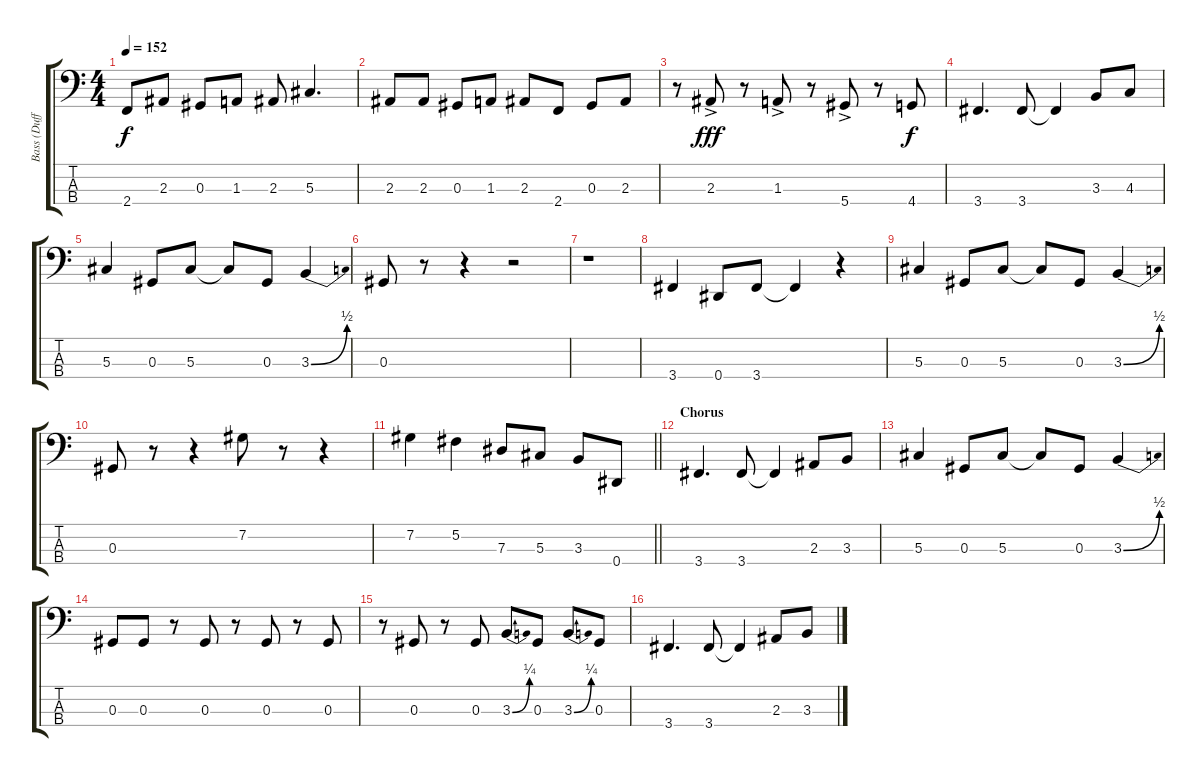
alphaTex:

\track ("Bass (Duff)" "Bass (Duff") {instrument electricbasspick}
\staff {score tabs}
\tuning (Gb2 Db2 Ab1 Eb1) {hide}
\ts (4 4)
\tempo 152
\clef f4
\ks c
2.4.8{dy f} 2.3.8 0.3.8 1.3.8 2.3.8 5.3.4{d} |
2.3.8 2.3.8 0.3.8 1.3.8 2.3.8 2.4.8 0.3.8 2.3.8 |
r.8 2.3{ac}.8{dy fff} r.8 1.3{ac}.8 r.8 5.4{ac}.8 r.8 4.4.8{dy f} |
3.4.4{d} 3.4.8 3.4{t}.4 3.3.8 4.3.8 |
5.3.4 0.3.8 5.3.8 5.3{t}.8 0.3.8 3.3{be (bend 0 0 60 2)}.4 |
0.3.8 r.8 r.4 r.2 |
r.1 |
3.4.4 0.4.8 3.4.8 3.4{t}.4 r.4 |
5.3.4 0.3.8 5.3.8 5.3{t}.8 0.3.8 3.3{be (bend 0 0 60 2)}.4 |
0.3.8 r.8 r.4 7.2.8 r.8 r.4 |
\barLineRight lightlight
7.2.4 5.2.4 7.3.8 5.3.8 3.3.8 0.4.8 |
\section ("" "Chorus")
3.4.4{d} 3.4.8 3.4{t}.4 2.3.8 3.3.8 |
5.3.4 0.3.8 5.3.8 5.3{t}.8 0.3.8 3.3{be (bend 0 0 60 2)}.4 |
0.3.8 0.3.8 r.8 0.3.8 r.8 0.3.8 r.8 0.3.8 |
r.8 0.3.8 r.8 0.3.8 3.3{be (bend 0 0 60 1)}.8 0.3.8 3.3{be (bend 0 0 60 1)}.8 0.3.8 |
3.4.4{d} 3.4.8 3.4{t}.4 2.3.8 3.3.8
